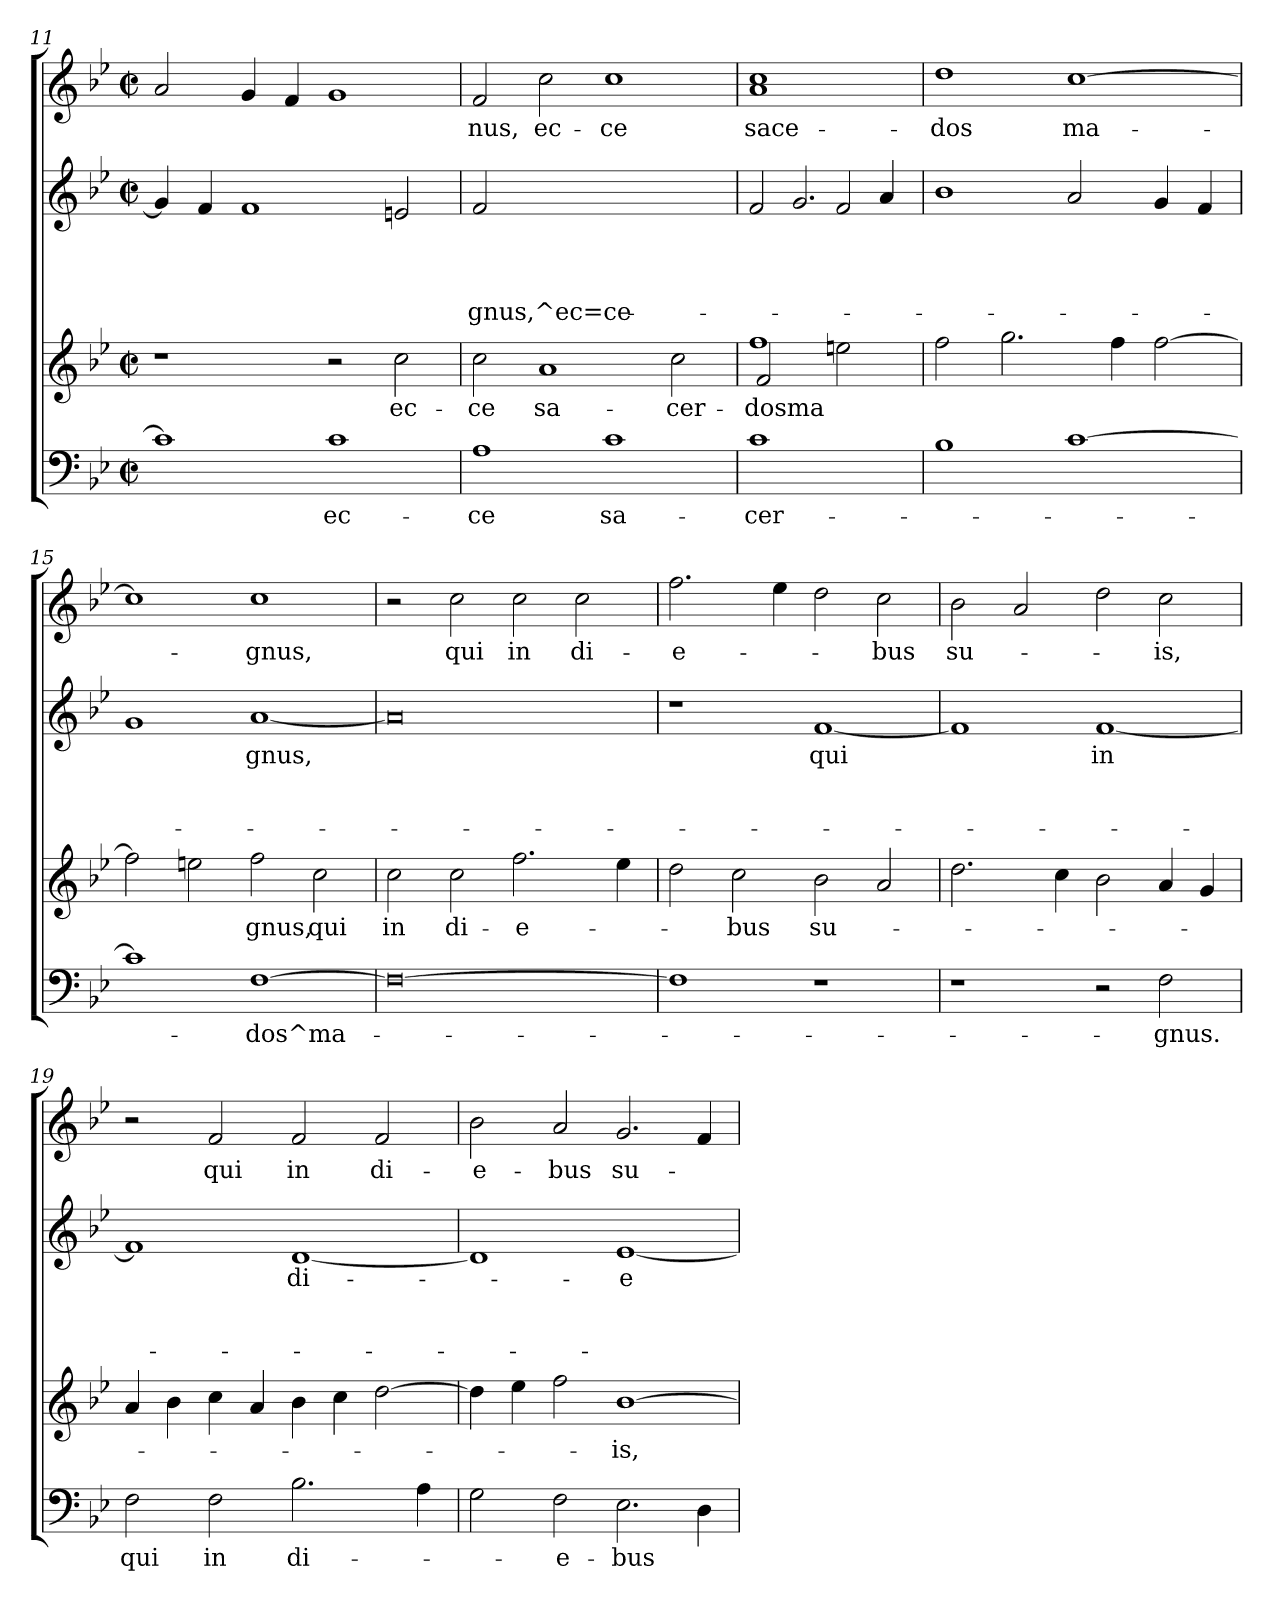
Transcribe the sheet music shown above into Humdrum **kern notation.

**kern	**text	**kern	**text	**text	**kern	**text	**text	**text	**text	**kern	**text
*part4	*part4	*part3	*part3	*part3	*part2	*part2	*part2	*part2	*part2	*part1	*part1
*staff4	*staff4	*staff3	*staff3	*staff3	*staff2	*staff2	*staff2	*staff2	*staff2	*staff1	*staff1
*clefF4	*	*clefG2	*	*	*clefG2	*	*	*	*	*clefG2	*
*k[b-e-]	*	*k[b-e-]	*	*	*k[b-e-]	*	*	*	*	*k[b-e-]	*
*B-:	*	*B-:	*	*	*B-:	*	*	*	*	*B-:	*
*M2/2	*	*M2/2	*	*	*M2/2	*	*	*	*	*M2/2	*
*met(c|)	*	*met(c|)	*	*	*met(c|)	*	*	*	*	*met(c|)	*
=11	=11	=11	=11	=11	=11	=11	=11	=11	=11	=11	=11
1c]	.	1r	.	.	4g/]	.	.	.	.	2a/	.
.	.	.	.	.	4f/	.	.	.	.	.	.
.	.	.	.	.	1f	.	.	.	.	4g/	.
.	.	.	.	.	.	.	.	.	.	4f/	.
!	!LO:LY:b	!	!	!	!	!	!	!	!	!	!
1c	ec-	2r	.	.	.	.	.	.	.	1g	.
!	!	!	!LO:LY:b	!	!	!	!	!	!	!	!
.	.	2cc\	ec-	.	2en/	.	.	.	.	.	.
=12	=12	=12	=12	=12	=12	=12	=12	=12	=12	=12	=12
!	!LO:LY:b	!	!LO:LY:b	!	!	!LO:LY:b	!LO:LY:b	!	!LO:LY:b	!	!LO:LY:b
1A	-ce	2cc\	-ce	.	2f/	.	.	.	-gnus,^ec=ce-	2f/	-nus,
!	!	!	!LO:LY:b	!	!	!	!	!	!	!	!LO:LY:b
.	.	1a	sa-	.	1.ryy	.	.	.	.	2cc\	ec-
!	!LO:LY:b	!	!	!	!	!	!	!	!	!	!LO:LY:b
1c	sa-	.	.	.	.	.	.	.	.	1cc	-ce
!	!	!	!LO:LY:b	!	!	!	!	!	!	!	!
.	.	2cc\	-cer-	.	.	.	.	.	.	.	.
=13	=13	=13	=13	=13	=13	=13	=13	=13	=13	=13	=13
!	!LO:LY:b	!	!LO:LY:b	!LO:LY:b	!	!	!	!	!	!	!LO:LY:b
*	*	*^	*	*	*^	*	*	*	*	*	*
*	*	*	*	*	*	*	*^	*	*	*	*	*	*
1c	-cer-	1ff	2f/	-dosma	.	2f/	4ryy	2.ryy	.	.	.	.	1a 1cc	sace-
.	.	.	.	.	.	.	2.g/	.	.	.	.	.	.	.
.	.	.	2een\	.	.	2f/	.	.	.	.	.	.	.	.
.	.	.	.	.	.	.	.	4a/	.	.	.	.	.	.
*	*	*v	*v	*	*	*	*	*	*	*	*	*	*	*
=14	=14	=14	=14	=14	=14	=14	=14	=14	=14	=14	=14	=14	=14
!	!	!	!	!	!	!	!	!	!	!	!	!	!LO:LY:b
*	*	*	*	*	*v	*v	*v	*	*	*	*	*	*
1B-	.	2ff\	.	.	1b-	.	.	.	.	1dd	-dos
.	.	2.gg\	.	.	.	.	.	.	.	.	.
!	!	!	!	!	!	!	!	!	!	!	!LO:LY:b
[>1c	.	.	.	.	2a/	.	.	.	.	[>1cc	ma-
.	.	4ff\	.	.	.	.	.	.	.	.	.
.	.	[>2ff\	.	.	4g/	.	.	.	.	.	.
.	.	.	.	.	4f/	.	.	.	.	.	.
=15	=15	=15	=15	=15	=15	=15	=15	=15	=15	=15	=15
1c]	.	2ff\]	.	.	1g	.	.	.	.	1cc>]	.
.	.	2een\	.	.	.	.	.	.	.	.	.
!	!LO:LY:b	!	!LO:LY:b	!	!	!LO:LY:b	!	!	!	!	!LO:LY:b
[<1F	-dos^ma-	2ff\	gnus,	.	[<1a	gnus,	.	.	.	1cc	-gnus,
!	!	!	!LO:LY:b	!	!	!	!	!	!	!	!
.	.	2cc\	qui	.	.	.	.	.	.	.	.
!!LO:PB:g=z
=16	=16	=16	=16	=16	=16	=16	=16	=16	=16	=16	=16
!	!	!	!LO:LY:b	!	!	!	!	!	!	!	!
0F_	.	2cc\	in	.	0a]	.	.	.	.	2r	.
!	!	!	!LO:LY:b	!	!	!	!	!	!	!	!LO:LY:b
.	.	2cc\	di-	.	.	.	.	.	.	2cc\	qui
!	!	!	!LO:LY:b	!	!	!	!	!	!	!	!LO:LY:b
.	.	2.ff\	-e-	.	.	.	.	.	.	2cc\	in
!	!	!	!	!	!	!	!	!	!	!	!LO:LY:b
.	.	.	.	.	.	.	.	.	.	2cc\	di-
.	.	4ee-\	.	.	.	.	.	.	.	.	.
=17	=17	=17	=17	=17	=17	=17	=17	=17	=17	=17	=17
!	!	!	!	!	!	!	!	!	!	!	!LO:LY:b
1F]	.	2dd\	.	.	1r	.	.	.	.	2.ff\	-e-
!	!	!	!LO:LY:b	!	!	!	!	!	!	!	!
.	.	2cc\	-bus	.	.	.	.	.	.	.	.
.	.	.	.	.	.	.	.	.	.	4ee-\	.
!	!	!	!LO:LY:b	!	!	!LO:LY:b	!	!	!	!	!
1r	.	2b-\	su-	.	[<1f	qui	.	.	.	2dd\	.
!	!	!	!	!	!	!	!	!	!	!	!LO:LY:b
.	.	2a/	.	.	.	.	.	.	.	2cc\	-bus
=18	=18	=18	=18	=18	=18	=18	=18	=18	=18	=18	=18
!	!	!	!	!	!	!	!	!	!	!	!LO:LY:b
1r	.	2.dd\	.	.	1f]	.	.	.	.	2b-\	su-
.	.	.	.	.	.	.	.	.	.	2a/	.
.	.	4cc\	.	.	.	.	.	.	.	.	.
!	!	!	!	!	!	!LO:LY:b	!	!	!	!	!
2r	.	2b-\	.	.	[<1f	in	.	.	.	2dd\	.
!	!LO:LY:b	!	!	!	!	!	!	!	!	!	!LO:LY:b
2F\	-gnus.	4a/	.	.	.	.	.	.	.	2cc\	-is,
.	.	4g/	.	.	.	.	.	.	.	.	.
=19	=19	=19	=19	=19	=19	=19	=19	=19	=19	=19	=19
!	!LO:LY:b	!	!	!	!	!	!	!	!	!	!
2F\	qui	4a/	.	.	1f]	.	.	.	.	2r	.
.	.	4b-\	.	.	.	.	.	.	.	.	.
!	!LO:LY:b	!	!	!	!	!	!	!	!	!	!LO:LY:b
2F\	in	4cc\	.	.	.	.	.	.	.	2f/	qui
.	.	4a/	.	.	.	.	.	.	.	.	.
!	!LO:LY:b	!	!	!	!	!LO:LY:b	!	!	!	!	!LO:LY:b
2.B-\	di-	4b-\	.	.	[<1d	di-	.	.	.	2f/	in
.	.	4cc\	.	.	.	.	.	.	.	.	.
!	!	!	!	!	!	!	!	!	!	!	!LO:LY:b
.	.	[>2dd\	.	.	.	.	.	.	.	2f/	di-
4A\	.	.	.	.	.	.	.	.	.	.	.
=20	=20	=20	=20	=20	=20	=20	=20	=20	=20	=20	=20
!	!	!	!	!	!	!	!	!	!	!	!LO:LY:b
2G\	.	4dd\]	.	.	1d]	.	.	.	.	2b-\	-e-
.	.	4ee-\	.	.	.	.	.	.	.	.	.
!	!LO:LY:b	!	!	!	!	!	!	!	!	!	!LO:LY:b
2F\	-e-	2ff\	.	.	.	.	.	.	.	2a/	-bus
!	!LO:LY:b	!	!LO:LY:b	!	!	!LO:LY:b	!	!	!	!	!LO:LY:b
2.E-\	-bus	[>1b-	-is,	.	[<1e-	-e-	.	.	.	2.g/	su-
4D\	.	.	.	.	.	.	.	.	.	4f/	.
=	=	=	=	=	=	=	=	=	=	=	=
*-	*-	*-	*-	*-	*-	*-	*-	*-	*-	*-	*-
